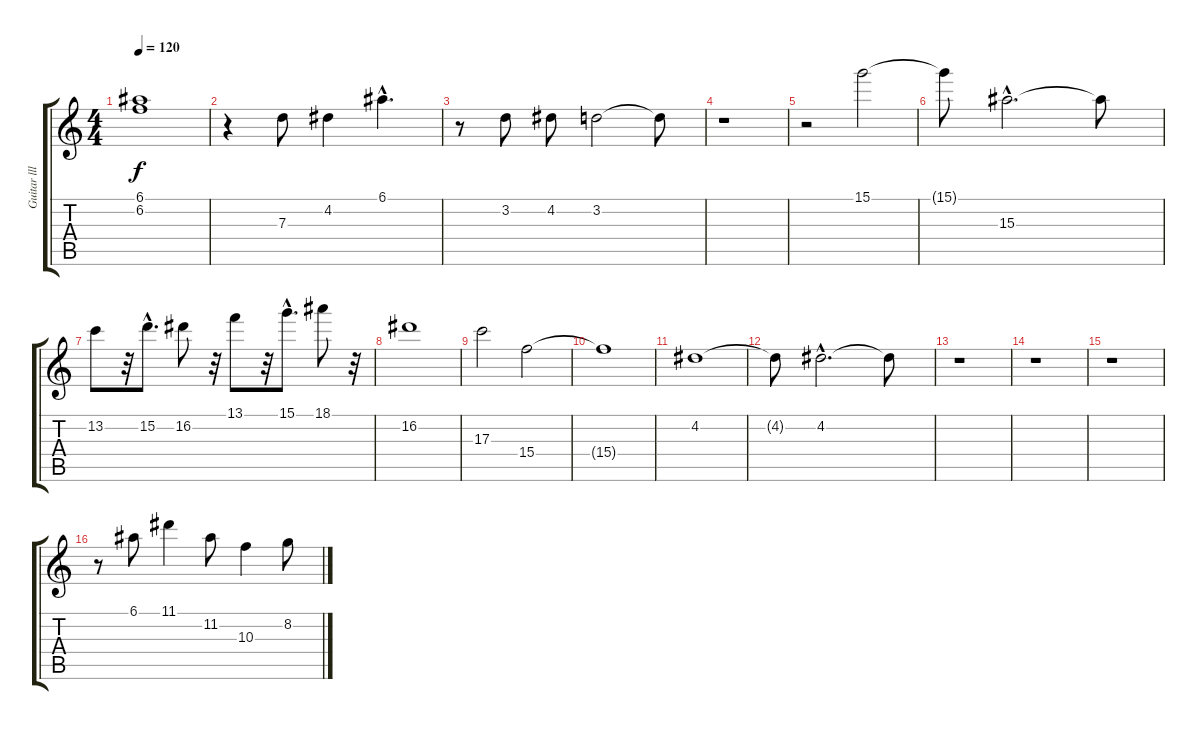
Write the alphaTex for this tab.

\track ("Guitar lll" "Guitar lll") {instrument electricguitarclean}
\staff {score tabs}
\tuning (E4 B3 G3 D3 A2 E2) {hide}
\ts (4 4)
\tempo 120
\clef g2
\ks c
(6.1 6.2).1{dy f} |
r.4 7.3.8 4.2.4 6.1{hac}.4{d} |
r.8 3.2.8 4.2.8 3.2.2 3.2{t}.8 |
r.1 |
r.2 15.1.2 |
15.1{t}.8 15.3{hac}.2{d} 15.3{t}.8 |
13.2.8 r.32 15.2{hac}.8{d} 16.2.8 r.32 13.1.8 r.32 15.1{hac}.8{d} 18.1.8 r.32 |
16.2.1 |
17.3.2 15.4.2 |
15.4{t}.1 |
4.2.1 |
4.2{t}.8 4.2{hac}.2{d} 4.2{t}.8 |
r.1 |
r.1 |
r.1 |
r.8 6.1.8 11.1.4 11.2.8 10.3.4 8.2.8
